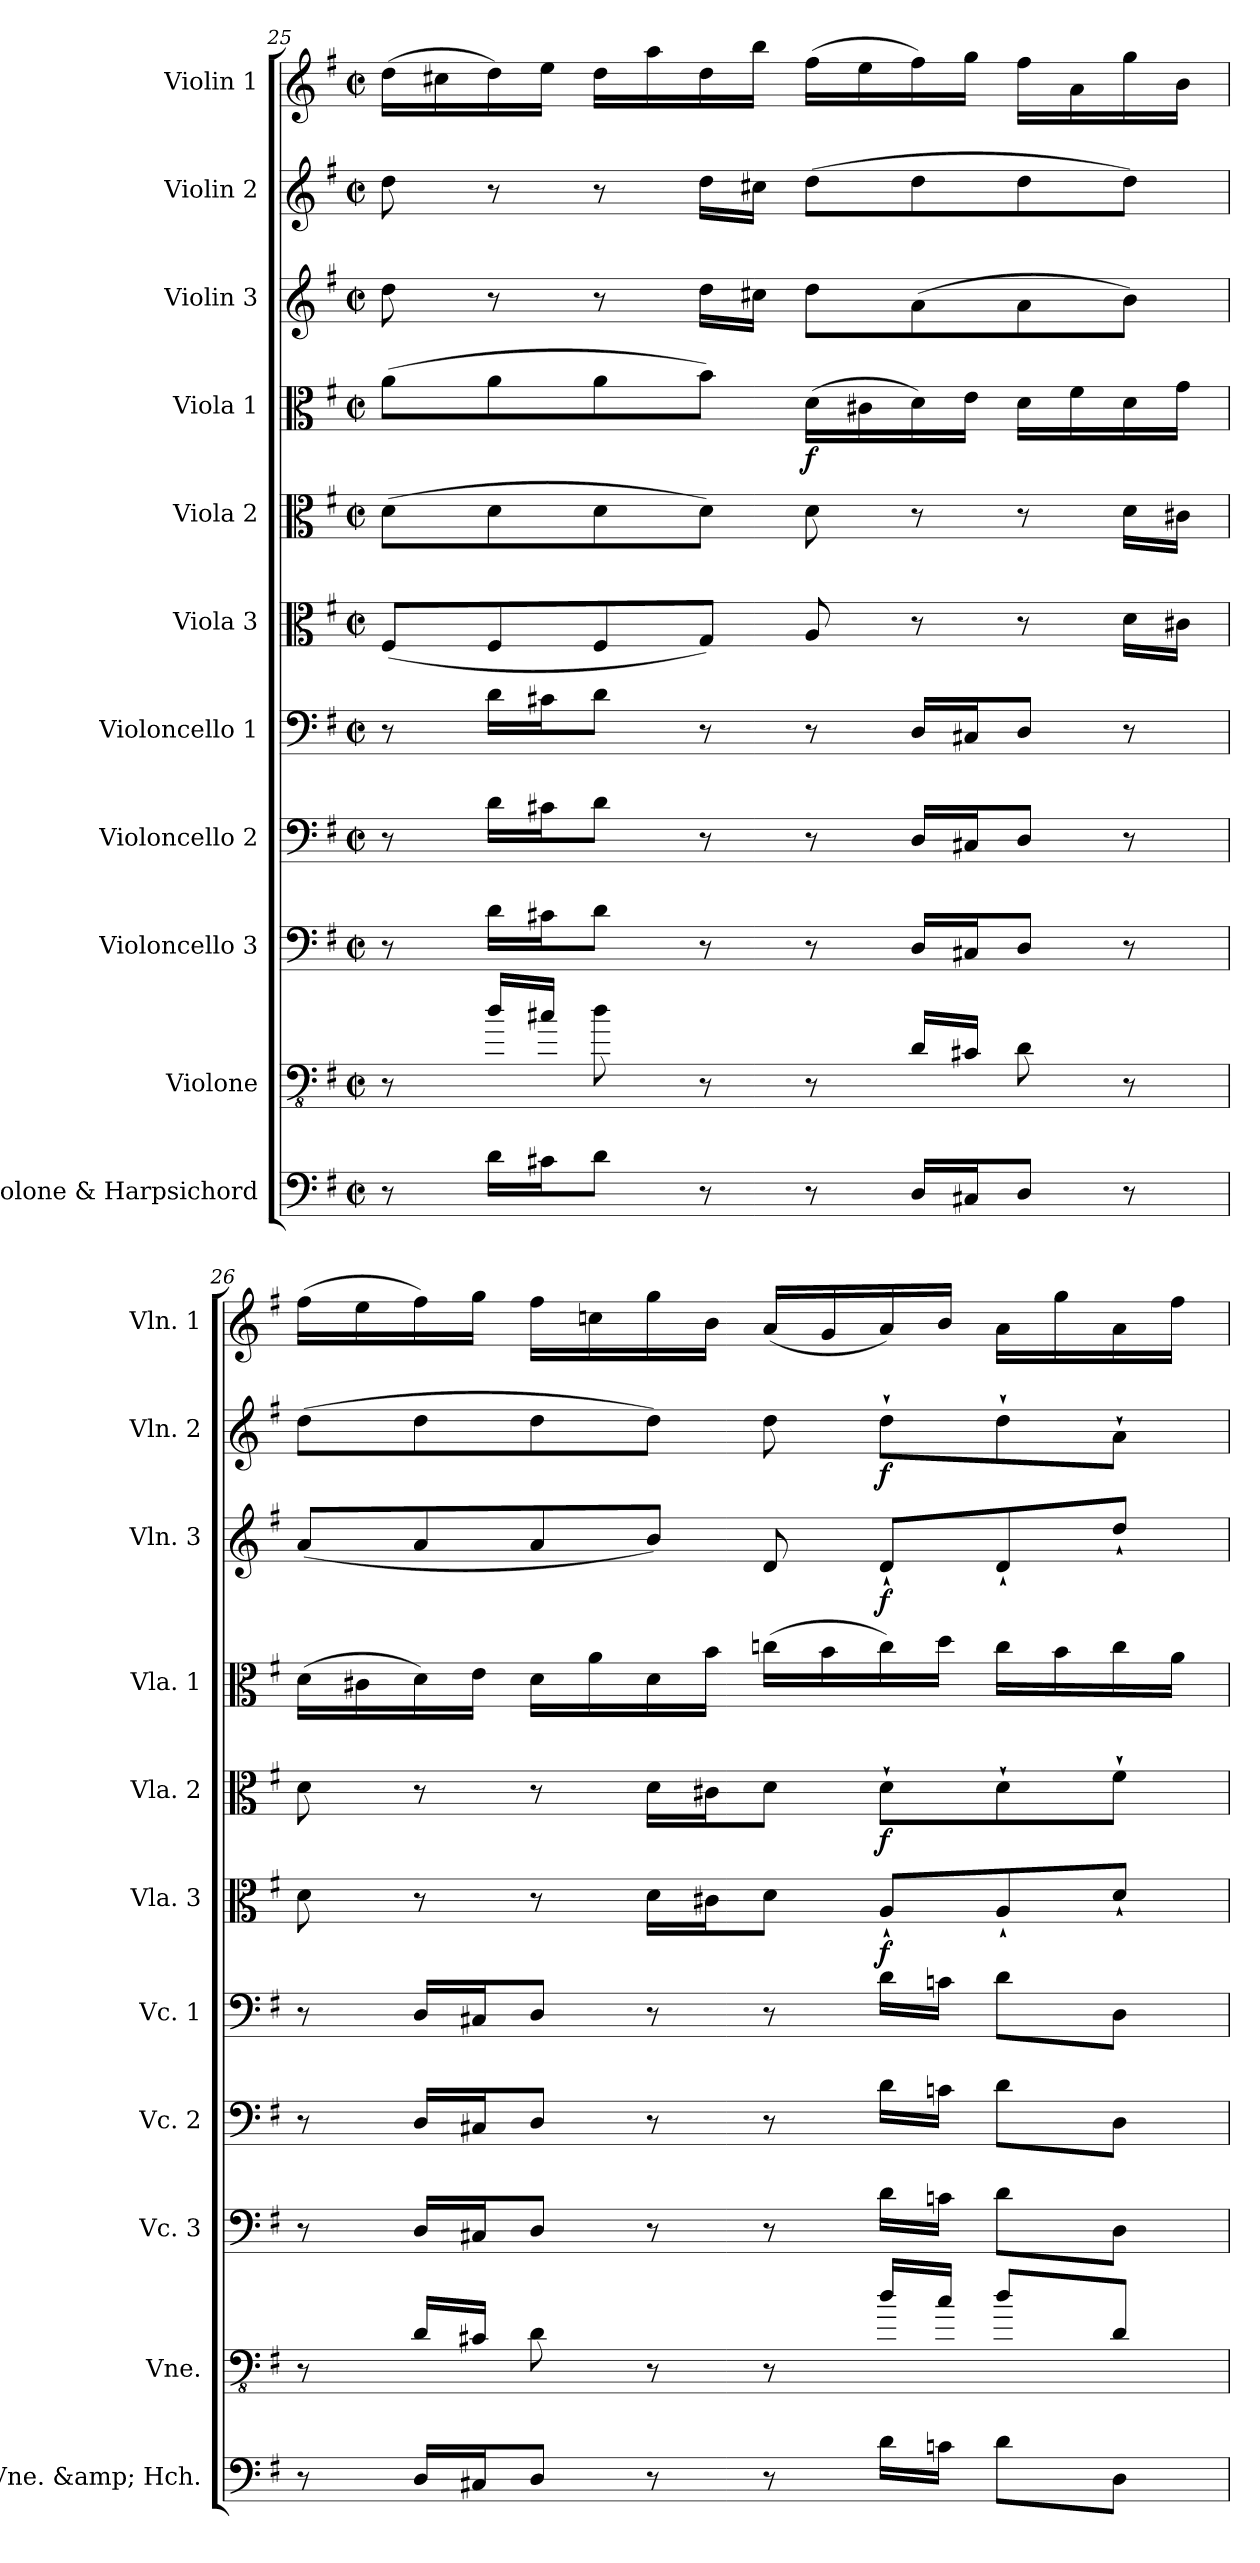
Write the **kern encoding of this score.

**kern	**kern	**kern	**kern	**kern	**kern	**dynam	**kern	**dynam	**kern	**dynam	**kern	**dynam	**kern	**dynam	**kern
*part11	*part10	*part9	*part8	*part7	*part6	*part6	*part5	*part5	*part4	*part4	*part3	*part3	*part2	*part2	*part1
*staff11	*staff10	*staff9	*staff8	*staff7	*staff6	*staff6	*staff5	*staff5	*staff4	*staff4	*staff3	*staff3	*staff2	*staff2	*staff1
*I"Violone &amp; Harpsichord	*I"Violone	*I"Violoncello 3	*I"Violoncello 2	*I"Violoncello 1	*I"Viola 3	*	*I"Viola 2	*	*I"Viola 1	*	*I"Violin 3	*	*I"Violin 2	*	*I"Violin 1
*I'Vne. &amp; Hch.	*I'Vne.	*I'Vc. 3	*I'Vc. 2	*I'Vc. 1	*I'Vla. 3	*	*I'Vla. 2	*	*I'Vla. 1	*	*I'Vln. 3	*	*I'Vln. 2	*	*I'Vln. 1
!!LO:PB:g=z
*clefF4	*clefFv4	*clefF4	*clefF4	*clefF4	*clefC3	*	*clefC3	*	*clefC3	*	*clefG2	*	*clefG2	*	*clefG2
*	*ITrd7c12	*	*	*	*	*	*	*	*	*	*	*	*	*	*
*k[f#]	*k[f#]	*k[f#]	*k[f#]	*k[f#]	*k[f#]	*	*k[f#]	*	*k[f#]	*	*k[f#]	*	*k[f#]	*	*k[f#]
*M4/4	*M4/4	*M4/4	*M4/4	*M4/4	*M4/4	*	*M4/4	*	*M4/4	*	*M4/4	*	*M4/4	*	*M4/4
*met(c|)	*met(c|)	*met(c|)	*met(c|)	*met(c|)	*met(c|)	*	*met(c|)	*	*met(c|)	*	*met(c|)	*	*met(c|)	*	*met(c|)
=25	=25	=25	=25	=25	=25	=25	=25	=25	=25	=25	=25	=25	=25	=25	=25
8r	8r	8r	8r	8r	(8F#/L	.	(8d\L	.	(8a\L	.	8dd\	.	8dd\	.	(16dd\LL
.	.	.	.	.	.	.	.	.	.	.	.	.	.	.	16cc#X\
16d\LL	16D/LL	16d\LL	16d\LL	16d\LL	8F#/	.	8d\	.	8a\	.	8r	.	8r	.	16dd\)
16c#X\J	16C#X/JJ	16c#X\J	16c#X\J	16c#X\J	.	.	.	.	.	.	.	.	.	.	16ee\JJ
8d\J	8D	8d\J	8d\J	8d\J	8F#/	.	8d\	.	8a\	.	8r	.	8r	.	16dd\LL
.	.	.	.	.	.	.	.	.	.	.	.	.	.	.	16aa\
8r	8r	8r	8r	8r	8G/J)	.	8d\J)	.	8b\J)	.	16dd\LL	.	16dd\LL	.	16dd\
.	.	.	.	.	.	.	.	.	.	.	16cc#X\JJ	.	16cc#X\JJ	.	16bb\JJ
!	!	!	!	!	!	!	!	!	!	!LO:DY:b	!	!	!	!	!
8r	8r	8r	8r	8r	8A/	.	8d\	.	(16d\LL	f	8dd\L	.	(8dd\L	.	(16ff#\LL
.	.	.	.	.	.	.	.	.	16c#X\	.	.	.	.	.	16ee\
16D/LL	16DD/LL	16D/LL	16D/LL	16D/LL	8r	.	8r	.	16d\)	.	(8a\	.	8dd\	.	16ff#\)
16C#X/J	16CC#X/JJ	16C#X/J	16C#X/J	16C#X/J	.	.	.	.	16e\JJ	.	.	.	.	.	16gg\JJ
8D/J	8DD	8D/J	8D/J	8D/J	8r	.	8r	.	16d\LL	.	8a\	.	8dd\	.	16ff#\LL
.	.	.	.	.	.	.	.	.	16f#\	.	.	.	.	.	16a\
8r	8r	8r	8r	8r	16d\LL	.	16d\LL	.	16d\	.	8b\J)	.	8dd\J)	.	16gg\
.	.	.	.	.	16c#X\JJ	.	16c#X\JJ	.	16g\JJ	.	.	.	.	.	16b\JJ
=26	=26	=26	=26	=26	=26	=26	=26	=26	=26	=26	=26	=26	=26	=26	=26
8r	8r	8r	8r	8r	8d\	.	8d\	.	(16d\LL	.	(8a/L	.	(8dd\L	.	(16ff#\LL
.	.	.	.	.	.	.	.	.	16c#X\	.	.	.	.	.	16ee\
16D/LL	16DD/LL	16D/LL	16D/LL	16D/LL	8r	.	8r	.	16d\)	.	8a/	.	8dd\	.	16ff#\)
16C#X/J	16CC#X/JJ	16C#X/J	16C#X/J	16C#X/J	.	.	.	.	16e\JJ	.	.	.	.	.	16gg\JJ
8D/J	8DD	8D/J	8D/J	8D/J	8r	.	8r	.	16d\LL	.	8a/	.	8dd\	.	16ff#\LL
.	.	.	.	.	.	.	.	.	16a\	.	.	.	.	.	16ccn\
8r	8r	8r	8r	8r	16d\LL	.	16d\LL	.	16d\	.	8b/J)	.	8dd\J)	.	16gg\
.	.	.	.	.	16c#X\J	.	16c#X\J	.	16b\JJ	.	.	.	.	.	16b\JJ
8r	8r	8r	8r	8r	8d\J	.	8d\J	.	(16ccn\LL	.	8d/	.	8dd\	.	(16a/LL
.	.	.	.	.	.	.	.	.	16b\	.	.	.	.	.	16g/
!	!	!	!	!	!	!LO:DY:b	!	!LO:DY:b	!	!	!	!LO:DY:b	!	!LO:DY:b	!
16d\LL	16D/LL	16d\LL	16d\LL	16d\LL	8A`/L	f	8d`\L	f	16cc\)	.	8d`/L	f	8dd`\L	f	16a/)
16cn\JJ	16C/JJ	16cn\JJ	16cn\JJ	16cn\JJ	.	.	.	.	16dd\JJ	.	.	.	.	.	16b/JJ
8d\L	8D/L	8d\L	8d\L	8d\L	8A`/	.	8d`\	.	16cc\LL	.	8d`/	.	8dd`\	.	16a\LL
.	.	.	.	.	.	.	.	.	16b\	.	.	.	.	.	16gg\
8D\J	8DD/J	8D\J	8D\J	8D\J	8d`/J	.	8f#`\J	.	16cc\	.	8dd`/J	.	8a`\J	.	16a\
.	.	.	.	.	.	.	.	.	16a\JJ	.	.	.	.	.	16ff#\JJ
=	=	=	=	=	=	=	=	=	=	=	=	=	=	=	=
*-	*-	*-	*-	*-	*-	*-	*-	*-	*-	*-	*-	*-	*-	*-	*-
